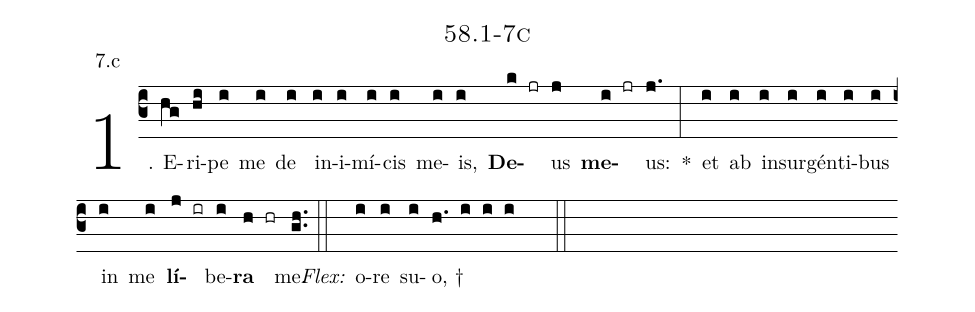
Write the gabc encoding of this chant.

name: 58.1-7c;
annotation: 7.c;
%%
(c3)1. E(hg)ri(hi)pe(i) me(i) de(i) in(i)i(i)mí(i)cis(i) me(i)is,(i) <b>De</b>(k jr)us(j) <b>me</b>(i jr)us:(j.) *(:) et(i) ab(i) in(i)sur(i)gén(i)ti(i)bus(i) in(i) me(i) <b>lí</b>(j ir)be(i)<b>ra</b>(h hr) me.(gh..) (::)
<i>Flex:</i>()  o(i)re(i) su(i)o, †(h. i i i  ::)
